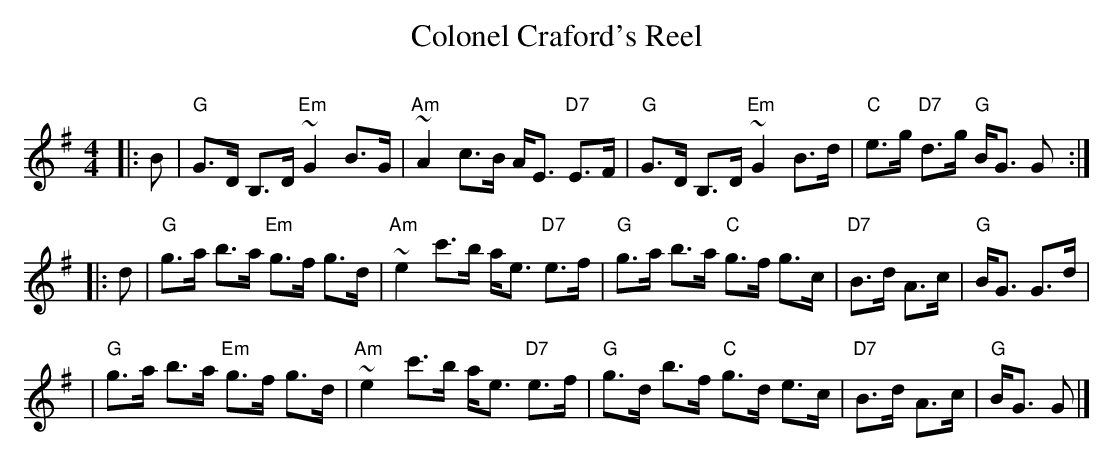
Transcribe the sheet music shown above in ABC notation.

X:1
T: Colonel Craford's Reel
O:
M: 4/4
L: 1/8
K: G
|: B \
| "G"G>D B,>D "Em"~G2 B>G | "Am"~A2 c>B A<E "D7"E>F \
| "G"G>D B,>D "Em"~G2 B>d | "C"e>g "D7"d>g "G"B<G G :|
|: d \
| "G"g>a b>a "Em"g>f g>d | "Am"~e2 c'>b a<e "D7"e>f \
| "G"g>a b>a "C"g>f g>c | "D7"B>d A>c | "G"B<G G>d |
| "G"g>a b>a "Em"g>f g>d | "Am"~e2 c'>b a<e "D7"e>f \
| "G"g>d b>f "C"g>d e>c | "D7"B>d A>c | "G"B<G G |]
